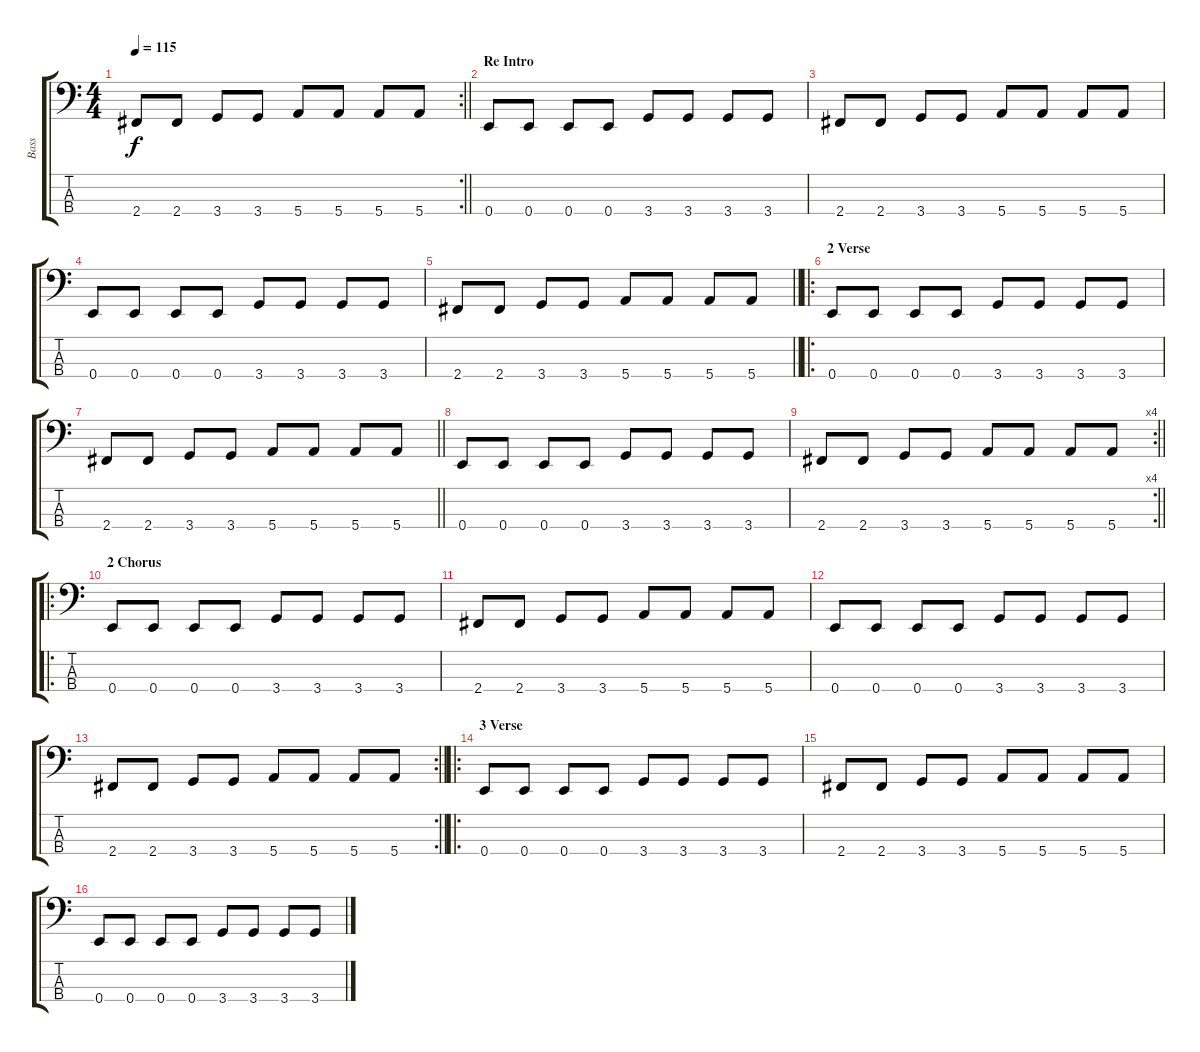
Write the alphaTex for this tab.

\track ("Bass" "Bass") {instrument electricbasspick}
\staff {score tabs}
\tuning (G2 D2 A1 E1) {hide}
\rc 2
\ts (4 4)
\tempo 115
\clef f4
\barLineRight lightlight
\ks c
2.4.8{dy f} 2.4.8 3.4.8 3.4.8 5.4.8 5.4.8 5.4.8 5.4.8 |
\section ("" "Re Intro")
0.4.8 0.4.8 0.4.8 0.4.8 3.4.8 3.4.8 3.4.8 3.4.8 |
2.4.8 2.4.8 3.4.8 3.4.8 5.4.8 5.4.8 5.4.8 5.4.8 |
0.4.8 0.4.8 0.4.8 0.4.8 3.4.8 3.4.8 3.4.8 3.4.8 |
\barLineRight lightlight
2.4.8 2.4.8 3.4.8 3.4.8 5.4.8 5.4.8 5.4.8 5.4.8 |
\ro
\section ("" "2 Verse")
0.4.8 0.4.8 0.4.8 0.4.8 3.4.8 3.4.8 3.4.8 3.4.8 |
\barLineRight lightlight
2.4.8 2.4.8 3.4.8 3.4.8 5.4.8 5.4.8 5.4.8 5.4.8 |
0.4.8 0.4.8 0.4.8 0.4.8 3.4.8 3.4.8 3.4.8 3.4.8 |
\rc 4
\barLineRight lightlight
2.4.8 2.4.8 3.4.8 3.4.8 5.4.8 5.4.8 5.4.8 5.4.8 |
\ro
\section ("" "2 Chorus")
0.4.8 0.4.8 0.4.8 0.4.8 3.4.8 3.4.8 3.4.8 3.4.8 |
2.4.8 2.4.8 3.4.8 3.4.8 5.4.8 5.4.8 5.4.8 5.4.8 |
0.4.8 0.4.8 0.4.8 0.4.8 3.4.8 3.4.8 3.4.8 3.4.8 |
\rc 2
\barLineRight lightlight
2.4.8 2.4.8 3.4.8 3.4.8 5.4.8 5.4.8 5.4.8 5.4.8 |
\ro
\section ("" "3 Verse")
0.4.8 0.4.8 0.4.8 0.4.8 3.4.8 3.4.8 3.4.8 3.4.8 |
2.4.8 2.4.8 3.4.8 3.4.8 5.4.8 5.4.8 5.4.8 5.4.8 |
0.4.8 0.4.8 0.4.8 0.4.8 3.4.8 3.4.8 3.4.8 3.4.8
